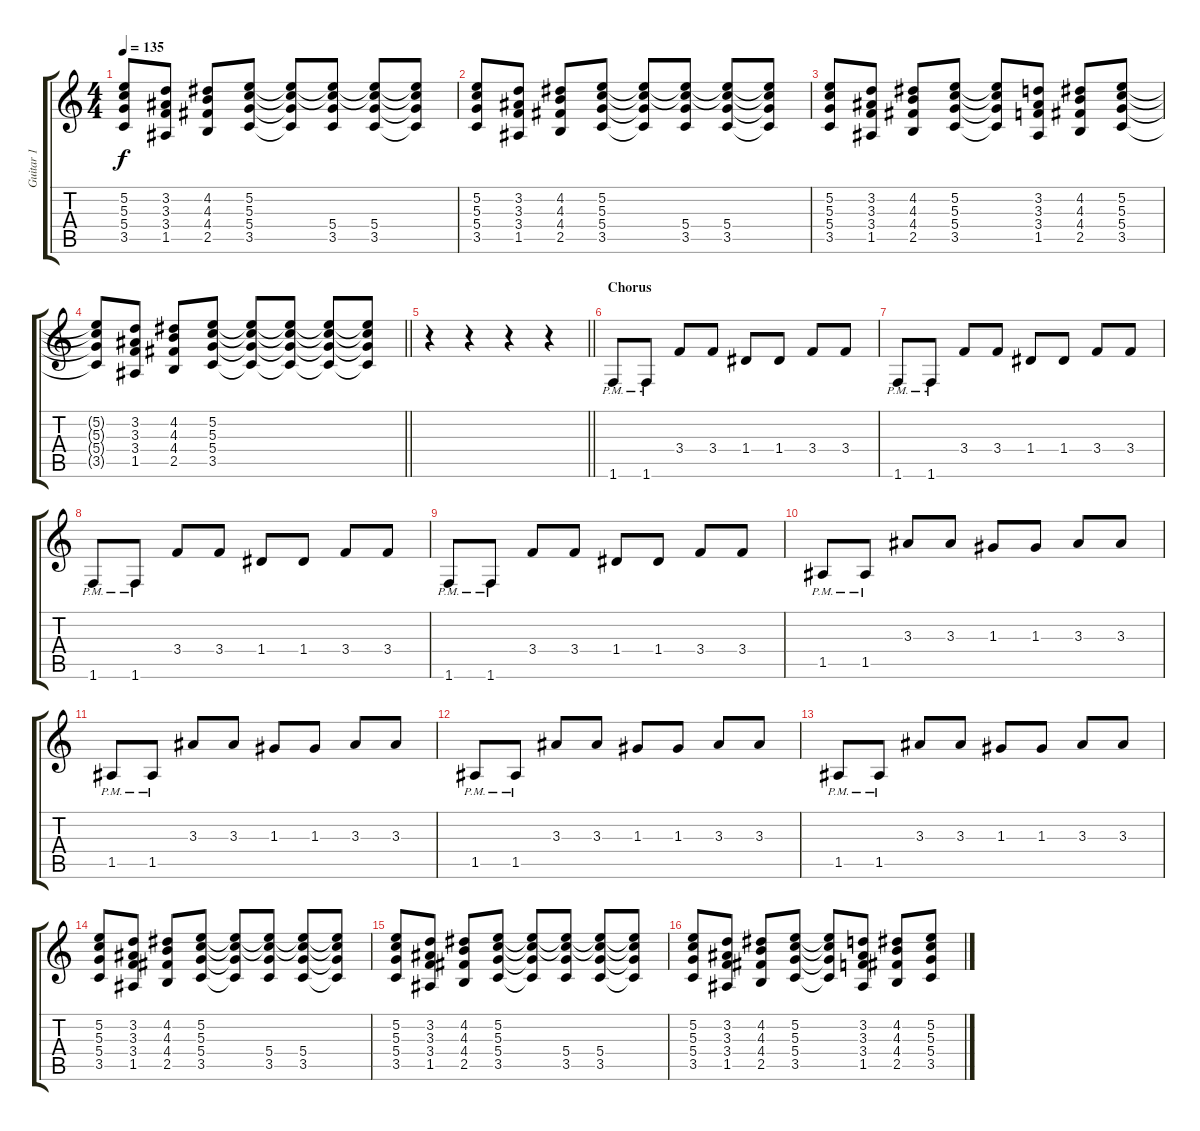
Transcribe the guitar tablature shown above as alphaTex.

\track ("Guitar 1" "Guitar 1") {instrument overdrivenguitar}
\staff {score tabs}
\tuning (E4 B3 G3 D3 A2 E2) {hide}
\ts (4 4)
\tempo 135
\clef g2
\ks c
(5.2 5.3 5.4 3.5).8{dy f} (3.2 3.3 3.4 1.5).8 (4.2 4.3 4.4 2.5).8 (5.2 5.3 5.4 3.5).8 (5.2{t} 5.3{t} 5.4{t} 3.5{t}).8 (5.2{t} 5.3{t} 5.4 3.5).8 (5.2{t} 5.3{t} 5.4 3.5).8 (5.2{t} 5.3{t} 5.4{t} 3.5{t}).8 |
(5.2 5.3 5.4 3.5).8 (3.2 3.3 3.4 1.5).8 (4.2 4.3 4.4 2.5).8 (5.2 5.3 5.4 3.5).8 (5.2{t} 5.3{t} 5.4{t} 3.5{t}).8 (5.2{t} 5.3{t} 5.4 3.5).8 (5.2{t} 5.3{t} 5.4 3.5).8 (5.2{t} 5.3{t} 5.4{t} 3.5{t}).8 |
(5.2 5.3 5.4 3.5).8 (3.2 3.3 3.4 1.5).8 (4.2 4.3 4.4 2.5).8 (5.2 5.3 5.4 3.5).8 (5.2{t} 5.3{t} 5.4{t} 3.5{t}).8 (3.2 3.3 3.4 1.5).8 (4.2 4.3 4.4 2.5).8 (5.2 5.3 5.4 3.5).8 |
\barLineRight lightlight
(5.2{t} 5.3{t} 5.4{t} 3.5{t}).8 (3.2 3.3 3.4 1.5).8 (4.2 4.3 4.4 2.5).8 (5.2 5.3 5.4 3.5).8 (5.2{t} 5.3{t} 5.4{t} 3.5{t}).8 (5.2{t} 5.3{t} 5.4{t} 3.5{t}).8 (5.2{t} 5.3{t} 5.4{t} 3.5{t}).8 (5.2{t} 5.3{t} 5.4{t} 3.5{t}).8 |
\barLineRight lightlight
r.4 r.4 r.4 r.4 |
\section ("" "Chorus")
1.6{pm}.8 1.6{pm}.8 3.4.8 3.4.8 1.4.8 1.4.8 3.4.8 3.4.8 |
1.6{pm}.8 1.6{pm}.8 3.4.8 3.4.8 1.4.8 1.4.8 3.4.8 3.4.8 |
1.6{pm}.8 1.6{pm}.8 3.4.8 3.4.8 1.4.8 1.4.8 3.4.8 3.4.8 |
1.6{pm}.8 1.6{pm}.8 3.4.8 3.4.8 1.4.8 1.4.8 3.4.8 3.4.8 |
1.5{pm}.8 1.5{pm}.8 3.3.8 3.3.8 1.3.8 1.3.8 3.3.8 3.3.8 |
1.5{pm}.8 1.5{pm}.8 3.3.8 3.3.8 1.3.8 1.3.8 3.3.8 3.3.8 |
1.5{pm}.8 1.5{pm}.8 3.3.8 3.3.8 1.3.8 1.3.8 3.3.8 3.3.8 |
1.5{pm}.8 1.5{pm}.8 3.3.8 3.3.8 1.3.8 1.3.8 3.3.8 3.3.8 |
(5.2 5.3 5.4 3.5).8 (3.2 3.3 3.4 1.5).8 (4.2 4.3 4.4 2.5).8 (5.2 5.3 5.4 3.5).8 (5.2{t} 5.3{t} 5.4{t} 3.5{t}).8 (5.2{t} 5.3{t} 5.4 3.5).8 (5.2{t} 5.3{t} 5.4 3.5).8 (5.2{t} 5.3{t} 5.4{t} 3.5{t}).8 |
(5.2 5.3 5.4 3.5).8 (3.2 3.3 3.4 1.5).8 (4.2 4.3 4.4 2.5).8 (5.2 5.3 5.4 3.5).8 (5.2{t} 5.3{t} 5.4{t} 3.5{t}).8 (5.2{t} 5.3{t} 5.4 3.5).8 (5.2{t} 5.3{t} 5.4 3.5).8 (5.2{t} 5.3{t} 5.4{t} 3.5{t}).8 |
(5.2 5.3 5.4 3.5).8 (3.2 3.3 3.4 1.5).8 (4.2 4.3 4.4 2.5).8 (5.2 5.3 5.4 3.5).8 (5.2{t} 5.3{t} 5.4{t} 3.5{t}).8 (3.2 3.3 3.4 1.5).8 (4.2 4.3 4.4 2.5).8 (5.2 5.3 5.4 3.5).8
